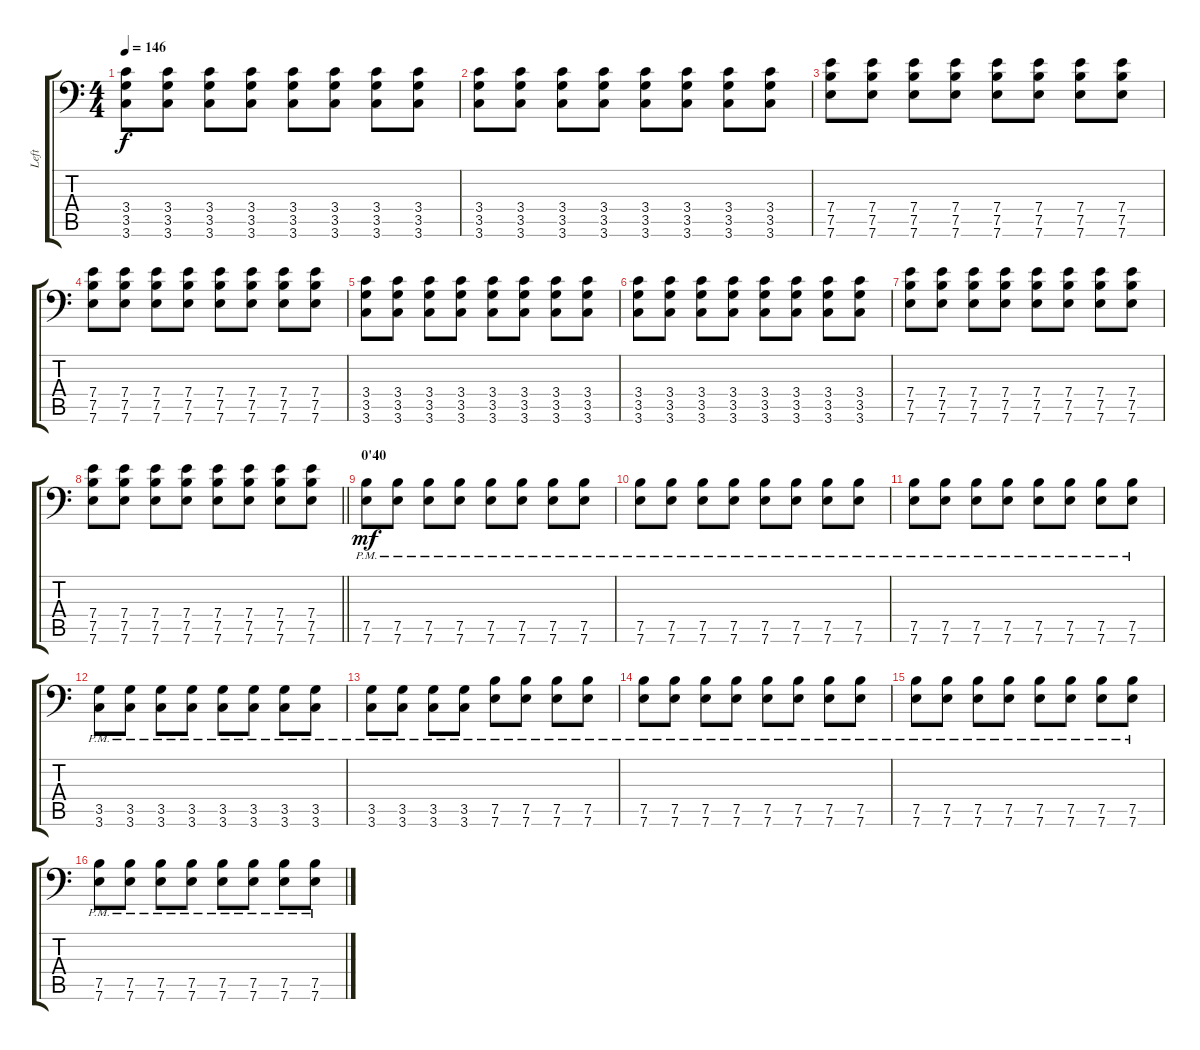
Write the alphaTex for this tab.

\track ("Left" "Left") {instrument distortionguitar}
\staff {score tabs}
\tuning (B3 Gb3 D3 A2 E2 A1) {hide}
\ts (4 4)
\tempo 146
\clef f4
\ks c
(3.4 3.5 3.6).8{dy f} (3.4 3.5 3.6).8 (3.4 3.5 3.6).8 (3.4 3.5 3.6).8 (3.4 3.5 3.6).8 (3.4 3.5 3.6).8 (3.4 3.5 3.6).8 (3.4 3.5 3.6).8 |
(3.4 3.5 3.6).8 (3.4 3.5 3.6).8 (3.4 3.5 3.6).8 (3.4 3.5 3.6).8 (3.4 3.5 3.6).8 (3.4 3.5 3.6).8 (3.4 3.5 3.6).8 (3.4 3.5 3.6).8 |
(7.4 7.5 7.6).8 (7.4 7.5 7.6).8 (7.4 7.5 7.6).8 (7.4 7.5 7.6).8 (7.4 7.5 7.6).8 (7.4 7.5 7.6).8 (7.4 7.5 7.6).8 (7.4 7.5 7.6).8 |
(7.4 7.5 7.6).8 (7.4 7.5 7.6).8 (7.4 7.5 7.6).8 (7.4 7.5 7.6).8 (7.4 7.5 7.6).8 (7.4 7.5 7.6).8 (7.4 7.5 7.6).8 (7.4 7.5 7.6).8 |
(3.4 3.5 3.6).8 (3.4 3.5 3.6).8 (3.4 3.5 3.6).8 (3.4 3.5 3.6).8 (3.4 3.5 3.6).8 (3.4 3.5 3.6).8 (3.4 3.5 3.6).8 (3.4 3.5 3.6).8 |
(3.4 3.5 3.6).8 (3.4 3.5 3.6).8 (3.4 3.5 3.6).8 (3.4 3.5 3.6).8 (3.4 3.5 3.6).8 (3.4 3.5 3.6).8 (3.4 3.5 3.6).8 (3.4 3.5 3.6).8 |
(7.4 7.5 7.6).8 (7.4 7.5 7.6).8 (7.4 7.5 7.6).8 (7.4 7.5 7.6).8 (7.4 7.5 7.6).8 (7.4 7.5 7.6).8 (7.4 7.5 7.6).8 (7.4 7.5 7.6).8 |
\barLineRight lightlight
(7.4 7.5 7.6).8 (7.4 7.5 7.6).8 (7.4 7.5 7.6).8 (7.4 7.5 7.6).8 (7.4 7.5 7.6).8 (7.4 7.5 7.6).8 (7.4 7.5 7.6).8 (7.4 7.5 7.6).8 |
\section ("" "0'40")
(7.5{pm} 7.6{pm}).8{dy mf} (7.5{pm} 7.6{pm}).8 (7.5{pm} 7.6{pm}).8 (7.5{pm} 7.6{pm}).8 (7.5{pm} 7.6{pm}).8 (7.5{pm} 7.6{pm}).8 (7.5{pm} 7.6{pm}).8 (7.5{pm} 7.6{pm}).8 |
(7.5{pm} 7.6{pm}).8 (7.5{pm} 7.6{pm}).8 (7.5{pm} 7.6{pm}).8 (7.5{pm} 7.6{pm}).8 (7.5{pm} 7.6{pm}).8 (7.5{pm} 7.6{pm}).8 (7.5{pm} 7.6{pm}).8 (7.5{pm} 7.6{pm}).8 |
(7.5{pm} 7.6{pm}).8 (7.5{pm} 7.6{pm}).8 (7.5{pm} 7.6{pm}).8 (7.5{pm} 7.6{pm}).8 (7.5{pm} 7.6{pm}).8 (7.5{pm} 7.6{pm}).8 (7.5{pm} 7.6{pm}).8 (7.5{pm} 7.6{pm}).8 |
(3.5{pm} 3.6{pm}).8 (3.5{pm} 3.6{pm}).8 (3.5{pm} 3.6{pm}).8 (3.5{pm} 3.6{pm}).8 (3.5{pm} 3.6{pm}).8 (3.5{pm} 3.6{pm}).8 (3.5{pm} 3.6{pm}).8 (3.5{pm} 3.6{pm}).8 |
(3.5{pm} 3.6{pm}).8 (3.5{pm} 3.6{pm}).8 (3.5{pm} 3.6{pm}).8 (3.5{pm} 3.6{pm}).8 (7.5{pm} 7.6{pm}).8 (7.5{pm} 7.6{pm}).8 (7.5{pm} 7.6{pm}).8 (7.5{pm} 7.6{pm}).8 |
(7.5{pm} 7.6{pm}).8 (7.5{pm} 7.6{pm}).8 (7.5{pm} 7.6{pm}).8 (7.5{pm} 7.6{pm}).8 (7.5{pm} 7.6{pm}).8 (7.5{pm} 7.6{pm}).8 (7.5{pm} 7.6{pm}).8 (7.5{pm} 7.6{pm}).8 |
(7.5{pm} 7.6{pm}).8 (7.5{pm} 7.6{pm}).8 (7.5{pm} 7.6{pm}).8 (7.5{pm} 7.6{pm}).8 (7.5{pm} 7.6{pm}).8 (7.5{pm} 7.6{pm}).8 (7.5{pm} 7.6{pm}).8 (7.5{pm} 7.6{pm}).8 |
(7.5{pm} 7.6{pm}).8 (7.5{pm} 7.6{pm}).8 (7.5{pm} 7.6{pm}).8 (7.5{pm} 7.6{pm}).8 (7.5{pm} 7.6{pm}).8 (7.5{pm} 7.6{pm}).8 (7.5{pm} 7.6{pm}).8 (7.5{pm} 7.6{pm}).8
